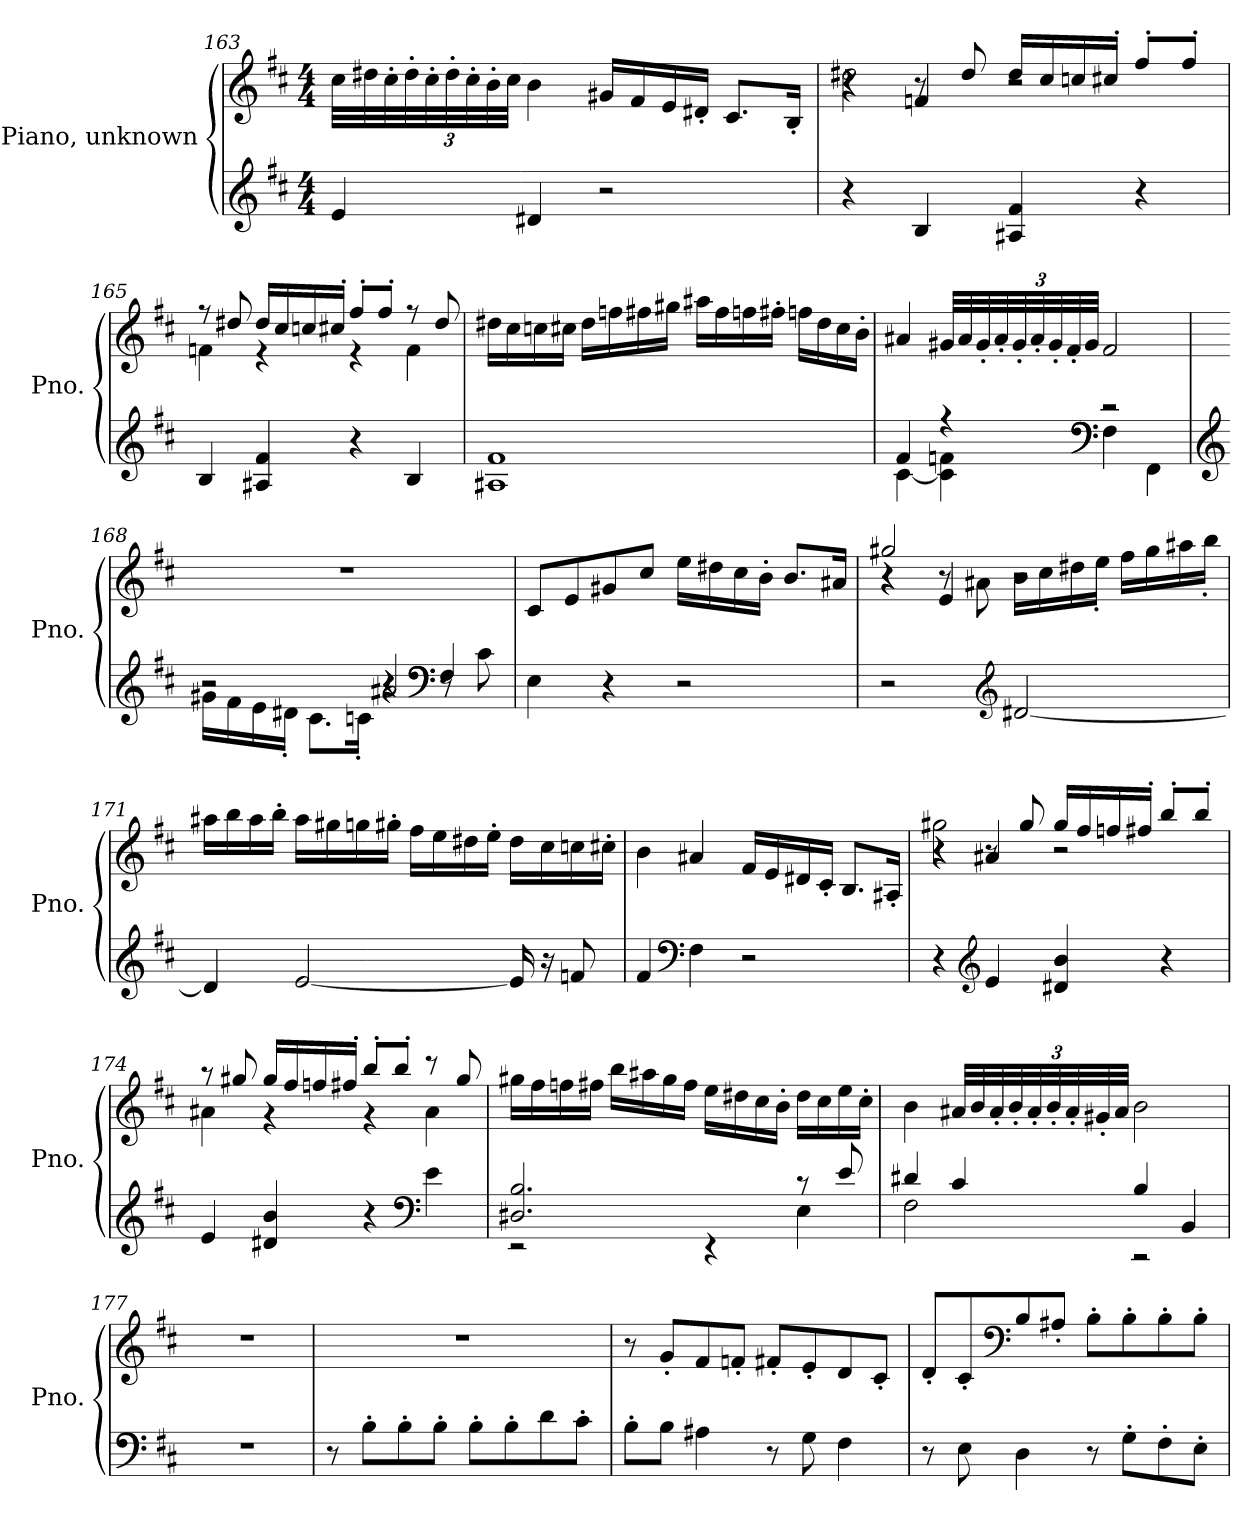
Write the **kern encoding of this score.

**kern	**kern
*part1	*part1
*staff2	*staff1
*I"Piano, unknown	*
*I'Pno.	*
*clefG2	*clefG2
*k[f#c#]	*k[f#c#]
*M4/4	*M4/4
=163	=163
4e/	32cc#\LLL
.	32dd#X\
.	32cc#'\
.	32dd#'\
*	*Xbrackettup
.	48cc#'\
.	48dd#'\
.	48cc#'\
.	32b'\
.	32cc#\JJJ
4d#X/	4b\
2r	16g#X/LL
.	16f#/
.	16e/
.	16d#X'/JJ
.	8.c#/L
.	16B'/Jk
!!LO:LB:g=z
=164	=164
*	*^
*	*	*^
4r	4r	2dd#X\	4r
4B/	8r	.	4fn/
.	8dd#/	.	.
4A#X/ 4f#/	16dd#/LL	2r	2r
.	16cc#/	.	.
.	16ccn/	.	.
.	16cc#X'/JJ	.	.
4r	8ff#'/L	.	.
.	8ff#'/J	.	.
*	*	*v	*v
=165	=165	=165
4B/	8r	4fn\
.	8dd#X/	.
4A#X/ 4f#/	16dd#/LL	4r
.	16cc#/	.
.	16ccn/	.
.	16cc#X'/JJ	.
4r	8ff#'/L	4r
.	8ff#'/J	.
4B/	8r	4f\
.	8dd#/	.
*	*v	*v
!!LO:LB:g=z
=166	=166
1A#X 1f#	16dd#X\LL
.	16cc#\
.	16ccn\
.	16cc#X\JJ
.	16dd#\LL
.	16ffn\
.	16ff#X\
.	16gg#X\JJ
.	16aa#X\LL
.	16ff#\
.	16ffn\
.	16ff#X'\JJ
.	16ffn\LL
.	16dd#\
.	16cc#\
.	16b'\JJ
=167	=167
*^	*
4f#/	[4c#\	4a#X/
4r	4c#\] 4fn\	32g#X/LLL
.	.	32a#/
.	.	32g#'/
.	.	32a#'/
.	.	48g#'/
.	.	48a#'/
.	.	48g#'/
.	.	32f#'/
.	.	32g#/JJJ
*clefF4	*	*
2r	4F#\	2f#/
.	4FF#\	.
*v	*v	*
!!LO:PB:g=z
=168	=168
*clefG2	*
*^	*
*	*^	*
2r	16g#X\LL	2r	1r
.	16f#\	.	.
.	16e\	.	.
.	16d#X'\JJ	.	.
.	8.c#\L	.	.
.	16cn'\Jk	.	.
2a#X/	4r	4r	.
*clefF4	*	*	*
.	8r	4F#/	.
.	8c\	.	.
*v	*v	*v	*
=169	=169
4E\	8c#/L
.	8e/
4r	8g#X/
.	8cc#/J
2r	16ee\LL
.	16dd#X\
.	16cc#\
.	16b'\JJ
.	8.b/L
.	16a#X/Jk
=170	=170
*	*^
*	*	*^
2r	2gg#X/	4r	4r
.	.	8r	4e/
.	.	8a#X\	.
*clefG2	*	*	*
[2d#X/	2r	16b\LL	2r
.	.	16cc#\	.
.	.	16dd#X\	.
.	.	16ee'\JJ	.
.	.	16ff#\LL	.
.	.	16gg#\	.
.	.	16aa#X\	.
.	.	16bb'\JJ	.
*	*v	*v	*v
!!LO:LB:g=z
=171	=171
4d#/]	16aa#X\LL
.	16bb\
.	16aa#\
.	16bb'\JJ
[2e/	16aa#\LL
.	16gg#X\
.	16ggn\
.	16gg#X'\JJ
.	16ff#\LL
.	16ee\
.	16dd#X\
.	16ee'\JJ
16e/]	16dd#\LL
16r	16cc#\
8fn/	16ccn\
.	16cc#X'\JJ
=172	=172
4f#/	4b\
*clefF4	*
4F#\	4a#X/
2r	16f#/LL
.	16e/
.	16d#X/
.	16c#'/JJ
.	8.B/L
.	16A#X'/Jk
!!LO:LB:g=z
=173	=173
*	*^
*	*	*^
4r	4r	2gg#X\	4r
*clefG2	*	*	*
4e/	8r	.	4a#X/
.	8gg#/	.	.
4d#X/ 4b/	16gg#/LL	2r	2r
.	16ff#/	.	.
.	16ffn/	.	.
.	16ff#X'/JJ	.	.
4r	8bb'/L	.	.
.	8bb'/J	.	.
*	*	*v	*v
=174	=174	=174
4e/	8r	4a#X\
.	8gg#X/	.
4d#X/ 4b/	16gg#/LL	4r
.	16ff#/	.
.	16ffn/	.
.	16ff#X'/JJ	.
4r	8bb'/L	4r
.	8bb'/J	.
*clefF4	*	*
4e\	8r	4a#\
.	8gg#/	.
*	*v	*v
!!LO:LB:g=z
=175	=175
*^	*
2.D#X/ 2.B/	2r	16gg#X\LL
.	.	16ff#\
.	.	16ffn\
.	.	16ff#X\JJ
.	.	16bb\LL
.	.	16aa#X\
.	.	16gg#\
.	.	16ff#\JJ
.	4r	16ee\LL
.	.	16dd#X\
.	.	16cc#\
.	.	16b'\JJ
8r	4E\	16dd#\LL
.	.	16cc#\
8e/	.	16ee\
.	.	16cc#'\JJ
=176	=176	=176
4d#X/	2F#\	4b\
4c#/	.	32a#X/LLL
.	.	32b/
.	.	32a#'/
.	.	32b'/
.	.	48a#'/
.	.	48b'/
.	.	48a#'/
.	.	32g#X'/
.	.	32a#/JJJ
4B/	2r	2b\
4BB/	.	.
*v	*v	*
=177	=177
1r	1r
=178	=178
8r	1r
8B'\L	.
8B'\	.
8B'\J	.
8B'\L	.
8B'\	.
8d\	.
8c#'\J	.
!!LO:LB:g=z
=179	=179
8B'\L	8r
8B\J	8g'/L
4A#X\	8f#/
.	8fn'/J
8r	8f#X'/L
8G\	8e'/
4F#\	8d/
.	8c#'/J
=180	=180
8r	8d'/L
8E\	8c#'/
*	*clefF4
4D\	8B/
.	8A#X'/J
8r	8B'\L
8G'\L	8B'\
8F#'\	8B'\
8E'\J	8B'\J
=	=
*-	*-
